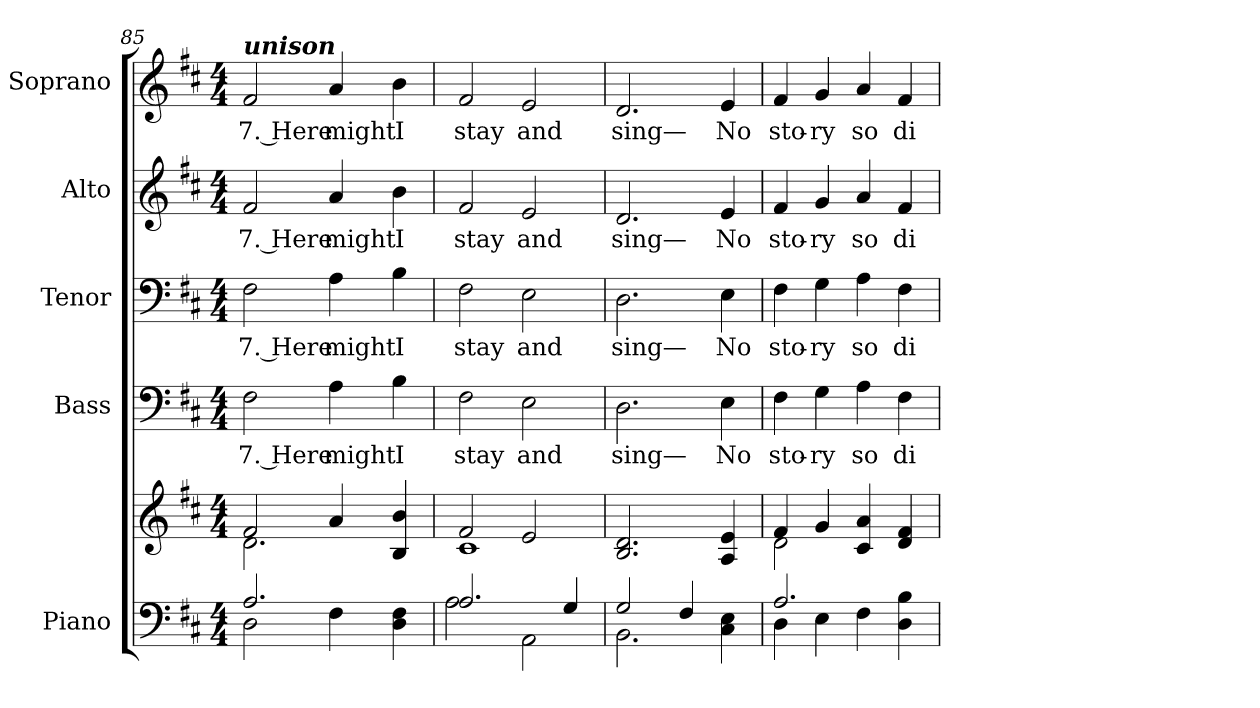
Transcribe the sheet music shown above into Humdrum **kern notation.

**kern	**kern	**kern	**text	**kern	**text	**kern	**text	**kern	**text
*part5	*part5	*part4	*part4	*part3	*part3	*part2	*part2	*part1	*part1
*staff6	*staff5	*staff4	*staff4	*staff3	*staff3	*staff2	*staff2	*staff1	*staff1
*I"Piano	*	*I"Bass	*	*I"Tenor	*	*I"Alto	*	*I"Soprano	*
*I'Pno.	*	*I'B.	*	*I'T.	*	*I'A.	*	*I'S.	*
!!LO:PB:g=z
*clefF4	*clefG2	*clefF4	*	*clefF4	*	*clefG2	*	*clefG2	*
*k[f#c#]	*k[f#c#]	*k[f#c#]	*	*k[f#c#]	*	*k[f#c#]	*	*k[f#c#]	*
*D:	*D:	*D:	*	*D:	*	*D:	*	*D:	*
*M4/4	*M4/4	*M4/4	*	*M4/4	*	*M4/4	*	*M4/4	*
=85	=85	=85	=85	=85	=85	=85	=85	=85	=85
*^	*^	*	*	*	*	*	*	*	*
!	!	!	!	!	!LO:LY:b:color=#000000	!	!	!	!	!	!
!	!	!	!	!	!	!	!LO:LY:b:color=#000000	!	!	!	!
!	!	!	!	!	!	!	!	!	!LO:LY:b:color=#000000	!	!
!	!	!	!	!	!	!	!	!	!	!LO:TX:a:Bi:t=unison	!
!	!	!	!	!	!	!	!	!	!	!	!LO:LY:b:color=#000000
2.Ai/	2Di\	2f#i/	2.di\	2F#i\	7. Here	2F#i\	7. Here	2f#i/	7. Here	2f#i/	7. Here
!	!	!	!	!	!LO:LY:b:color=#000000	!	!	!	!	!	!
!	!	!	!	!	!	!	!LO:LY:b:color=#000000	!	!	!	!
!	!	!	!	!	!	!	!	!	!LO:LY:b:color=#000000	!	!
!	!	!	!	!	!	!	!	!	!	!	!LO:LY:b:color=#000000
.	4F#i\	4ai/	.	4Ai\	might	4Ai\	might	4ai/	might	4ai/	might
!	!	!	!	!	!LO:LY:b:color=#000000	!	!	!	!	!	!
!	!	!	!	!	!	!	!LO:LY:b:color=#000000	!	!	!	!
!	!	!	!	!	!	!	!	!	!LO:LY:b:color=#000000	!	!
!	!	!	!	!	!	!	!	!	!	!	!LO:LY:b:color=#000000
4Di\ 4F#i	4ryy	4Bi/ 4bi	4ryy	4Bi\	I	4Bi\	I	4bi\	I	4bi\	I
=86	=86	=86	=86	=86	=86	=86	=86	=86	=86	=86	=86
!	!	!	!	!	!LO:LY:b:color=#000000	!	!	!	!	!	!
!	!	!	!	!	!	!	!LO:LY:b:color=#000000	!	!	!	!
!	!	!	!	!	!	!	!	!	!LO:LY:b:color=#000000	!	!
!	!	!	!	!	!	!	!	!	!	!	!LO:LY:b:color=#000000
2.Ai/	2Ai\	2f#i/	1c#i	2F#i\	stay	2F#i\	stay	2f#i/	stay	2f#i/	stay
!	!	!	!	!	!LO:LY:b:color=#000000	!	!	!	!	!	!
!	!	!	!	!	!	!	!LO:LY:b:color=#000000	!	!	!	!
!	!	!	!	!	!	!	!	!	!LO:LY:b:color=#000000	!	!
!	!	!	!	!	!	!	!	!	!	!	!LO:LY:b:color=#000000
.	2AAi\	2ei/	.	2Ei\	and	2Ei\	and	2ei/	and	2ei/	and
4Gi/	.	.	.	.	.	.	.	.	.	.	.
*	*	*v	*v	*	*	*	*	*	*	*	*
=87	=87	=87	=87	=87	=87	=87	=87	=87	=87	=87
!	!	!	!	!LO:LY:b:color=#000000	!	!	!	!	!	!
!	!	!	!	!	!	!LO:LY:b:color=#000000	!	!	!	!
!	!	!	!	!	!	!	!	!LO:LY:b:color=#000000	!	!
!	!	!	!	!	!	!	!	!	!	!LO:LY:b:color=#000000
2Gi/	2.BBi\	2.Bi/ 2.di	2.Di\	sing—	2.Di\	sing—	2.di/	sing—	2.di/	sing—
4F#i/	.	.	.	.	.	.	.	.	.	.
!	!	!	!	!LO:LY:b:color=#000000	!	!	!	!	!	!
!	!	!	!	!	!	!LO:LY:b:color=#000000	!	!	!	!
!	!	!	!	!	!	!	!	!LO:LY:b:color=#000000	!	!
!	!	!	!	!	!	!	!	!	!	!LO:LY:b:color=#000000
4C#i\ 4Ei	4ryy	4Ai/ 4ei	4Ei\	No	4Ei\	No	4ei/	No	4ei/	No
!!LO:PB:g=z
=88	=88	=88	=88	=88	=88	=88	=88	=88	=88	=88
*	*	*^	*	*	*	*	*	*	*	*
!	!	!	!	!	!LO:LY:b:color=#000000	!	!	!	!	!	!
!	!	!	!	!	!	!	!LO:LY:b:color=#000000	!	!	!	!
!	!	!	!	!	!	!	!	!	!LO:LY:b:color=#000000	!	!
!	!	!	!	!	!	!	!	!	!	!	!LO:LY:b:color=#000000
2.Ai/	4Di\	4f#i/	2di\	4F#i\	sto-	4F#i\	sto-	4f#i/	sto-	4f#i/	sto-
!	!	!	!	!	!LO:LY:b:color=#000000	!	!	!	!	!	!
!	!	!	!	!	!	!	!LO:LY:b:color=#000000	!	!	!	!
!	!	!	!	!	!	!	!	!	!LO:LY:b:color=#000000	!	!
!	!	!	!	!	!	!	!	!	!	!	!LO:LY:b:color=#000000
.	4Ei\	4gi/	.	4Gi\	-ry	4Gi\	-ry	4gi/	-ry	4gi/	-ry
!	!	!	!	!	!LO:LY:b:color=#000000	!	!	!	!	!	!
!	!	!	!	!	!	!	!LO:LY:b:color=#000000	!	!	!	!
!	!	!	!	!	!	!	!	!	!LO:LY:b:color=#000000	!	!
!	!	!	!	!	!	!	!	!	!	!	!LO:LY:b:color=#000000
.	4F#i\	4c#i/ 4ai	2ryy	4Ai\	so	4Ai\	so	4ai/	so	4ai/	so
!	!	!	!	!	!LO:LY:b:color=#000000	!	!	!	!	!	!
!	!	!	!	!	!	!	!LO:LY:b:color=#000000	!	!	!	!
!	!	!	!	!	!	!	!	!	!LO:LY:b:color=#000000	!	!
!	!	!	!	!	!	!	!	!	!	!	!LO:LY:b:color=#000000
4Di\ 4Bi	4ryy	4di/ 4f#i	.	4F#i\	di-	4F#i\	di-	4f#i/	di-	4f#i/	di-
*v	*v	*	*	*	*	*	*	*	*	*	*
*	*v	*v	*	*	*	*	*	*	*	*
=	=	=	=	=	=	=	=	=	=
*-	*-	*-	*-	*-	*-	*-	*-	*-	*-
